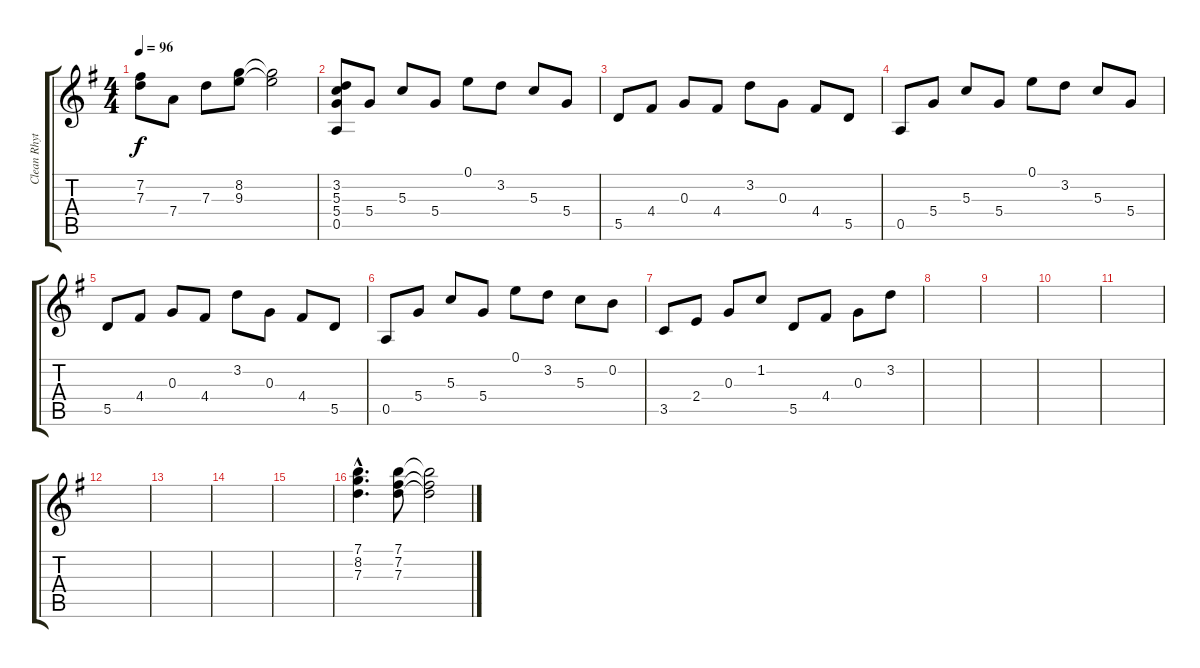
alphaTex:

\track ("Clean Rhythm" "Clean Rhyt") {instrument electricguitarclean}
\staff {score tabs}
\tuning (E4 B3 G3 D3 A2 E2) {hide}
\ts (4 4)
\tempo 96
\clef g2
\ks eminor
(7.2 7.3).8{dy f} 7.4.8 7.3.8 (8.2 9.3).8 (8.2{t} 9.3{t}).2 |
(3.2 5.3 5.4 0.5).8 5.4.8 5.3.8 5.4.8 0.1.8 3.2.8 5.3.8 5.4.8 |
5.5.8 4.4.8 0.3.8 4.4.8 3.2.8 0.3.8 4.4.8 5.5.8 |
0.5.8 5.4.8 5.3.8 5.4.8 0.1.8 3.2.8 5.3.8 5.4.8 |
5.5.8 4.4.8 0.3.8 4.4.8 3.2.8 0.3.8 4.4.8 5.5.8 |
0.5.8 5.4.8 5.3.8 5.4.8 0.1.8 3.2.8 5.3.8 0.2.8 |
3.5.8 2.4.8 0.3.8 1.2.8 5.5.8 4.4.8 0.3.8 3.2.8 |
|
|
|
|
|
|
|
|
(7.1{hac} 8.2{hac} 7.3{hac}).4{d} (7.1 7.2 7.3).8 (7.1{t} 7.2{t} 7.3{t}).2
